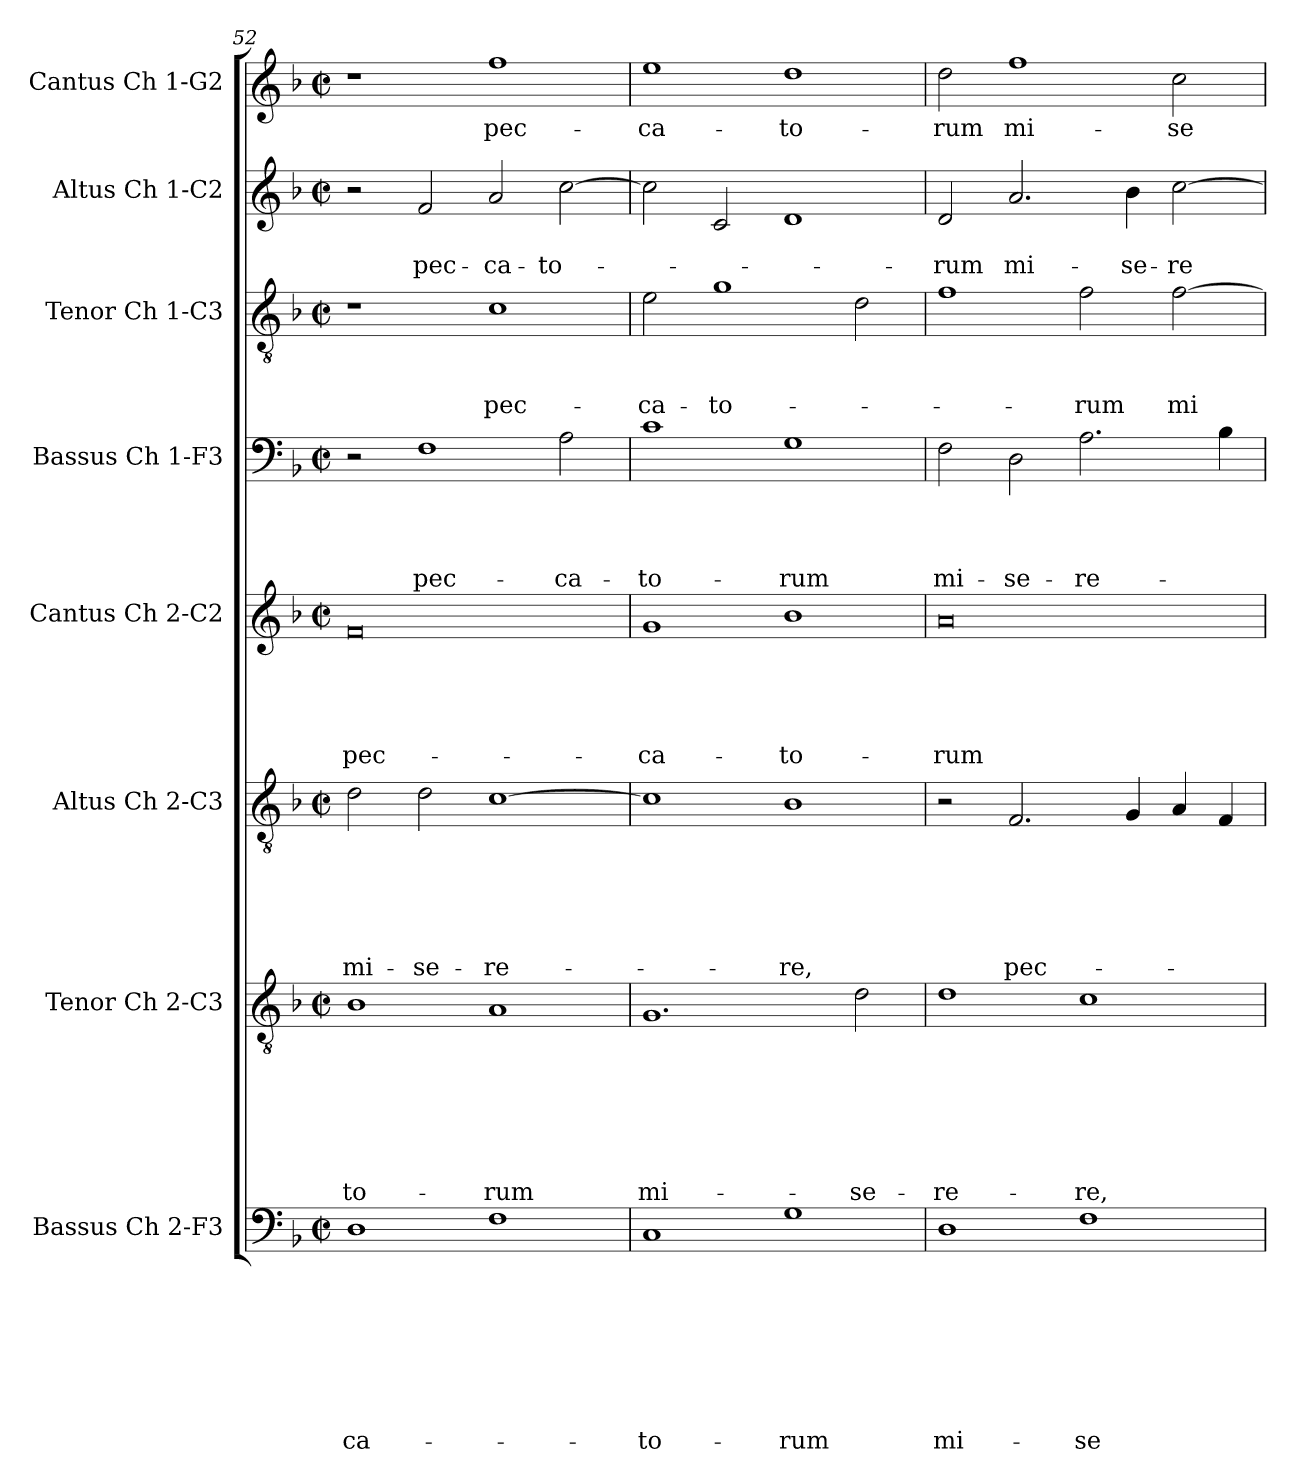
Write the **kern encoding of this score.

**kern	**text	**text	**text	**text	**text	**text	**text	**text	**kern	**text	**text	**text	**text	**text	**text	**text	**kern	**text	**text	**text	**text	**text	**text	**kern	**text	**text	**text	**text	**text	**kern	**text	**text	**text	**text	**kern	**text	**text	**text	**kern	**text	**text	**kern	**text
*part8	*part8	*part8	*part8	*part8	*part8	*part8	*part8	*part8	*part7	*part7	*part7	*part7	*part7	*part7	*part7	*part7	*part6	*part6	*part6	*part6	*part6	*part6	*part6	*part5	*part5	*part5	*part5	*part5	*part5	*part4	*part4	*part4	*part4	*part4	*part3	*part3	*part3	*part3	*part2	*part2	*part2	*part1	*part1
*staff8	*staff8	*staff8	*staff8	*staff8	*staff8	*staff8	*staff8	*staff8	*staff7	*staff7	*staff7	*staff7	*staff7	*staff7	*staff7	*staff7	*staff6	*staff6	*staff6	*staff6	*staff6	*staff6	*staff6	*staff5	*staff5	*staff5	*staff5	*staff5	*staff5	*staff4	*staff4	*staff4	*staff4	*staff4	*staff3	*staff3	*staff3	*staff3	*staff2	*staff2	*staff2	*staff1	*staff1
*I"Bassus Ch 2-F3	*	*	*	*	*	*	*	*	*I"Tenor Ch 2-C3	*	*	*	*	*	*	*	*I"Altus Ch 2-C3	*	*	*	*	*	*	*I"Cantus Ch 2-C2	*	*	*	*	*	*I"Bassus Ch 1-F3	*	*	*	*	*I"Tenor Ch 1-C3	*	*	*	*I"Altus Ch 1-C2	*	*	*I"Cantus Ch 1-G2	*
*I'B2	*	*	*	*	*	*	*	*	*I'T2	*	*	*	*	*	*	*	*I'A2	*	*	*	*	*	*	*I'C2	*	*	*	*	*	*I'B1	*	*	*	*	*I'T1	*	*	*	*I'A1	*	*	*I'C1	*
*clefF4	*	*	*	*	*	*	*	*	*clefGv2	*	*	*	*	*	*	*	*clefGv2	*	*	*	*	*	*	*clefG2	*	*	*	*	*	*clefF4	*	*	*	*	*clefGv2	*	*	*	*clefG2	*	*	*clefG2	*
*k[b-]	*	*	*	*	*	*	*	*	*k[b-]	*	*	*	*	*	*	*	*k[b-]	*	*	*	*	*	*	*k[b-]	*	*	*	*	*	*k[b-]	*	*	*	*	*k[b-]	*	*	*	*k[b-]	*	*	*k[b-]	*
*F:	*	*	*	*	*	*	*	*	*F:	*	*	*	*	*	*	*	*F:	*	*	*	*	*	*	*F:	*	*	*	*	*	*F:	*	*	*	*	*F:	*	*	*	*F:	*	*	*F:	*
*M2/2	*	*	*	*	*	*	*	*	*M2/2	*	*	*	*	*	*	*	*M2/2	*	*	*	*	*	*	*M2/2	*	*	*	*	*	*M2/2	*	*	*	*	*M2/2	*	*	*	*M2/2	*	*	*M2/2	*
*met(c|)	*	*	*	*	*	*	*	*	*met(c|)	*	*	*	*	*	*	*	*met(c|)	*	*	*	*	*	*	*met(c|)	*	*	*	*	*	*met(c|)	*	*	*	*	*met(c|)	*	*	*	*met(c|)	*	*	*met(c|)	*
=52	=52	=52	=52	=52	=52	=52	=52	=52	=52	=52	=52	=52	=52	=52	=52	=52	=52	=52	=52	=52	=52	=52	=52	=52	=52	=52	=52	=52	=52	=52	=52	=52	=52	=52	=52	=52	=52	=52	=52	=52	=52	=52	=52
1D	.	.	.	.	.	.	.	-ca-	1B-	.	.	.	.	.	.	-to-	2d\	.	.	.	.	.	mi-	0f	.	.	.	.	pec-	2r	.	.	.	.	1r	.	.	.	2r	.	.	1r	.
.	.	.	.	.	.	.	.	.	.	.	.	.	.	.	.	.	2d\	.	.	.	.	.	-se-	.	.	.	.	.	.	1F	.	.	.	pec-	.	.	.	.	2f/	.	pec-	.	.
1F	.	.	.	.	.	.	.	.	1A	.	.	.	.	.	.	-rum	[1c	.	.	.	.	.	-re-	.	.	.	.	.	.	.	.	.	.	.	1c	.	.	pec-	2a/	.	-ca-	1ff	pec-
.	.	.	.	.	.	.	.	.	.	.	.	.	.	.	.	.	.	.	.	.	.	.	.	.	.	.	.	.	.	2A\	.	.	.	-ca-	.	.	.	.	[2cc\	.	-to-	.	.
=53	=53	=53	=53	=53	=53	=53	=53	=53	=53	=53	=53	=53	=53	=53	=53	=53	=53	=53	=53	=53	=53	=53	=53	=53	=53	=53	=53	=53	=53	=53	=53	=53	=53	=53	=53	=53	=53	=53	=53	=53	=53	=53	=53
1C	.	.	.	.	.	.	.	-to-	1.G	.	.	.	.	.	.	mi-	1c]	.	.	.	.	.	.	1g	.	.	.	.	-ca-	1c	.	.	.	-to-	2e\	.	.	-ca-	2cc\]	.	.	1ee	-ca-
.	.	.	.	.	.	.	.	.	.	.	.	.	.	.	.	.	.	.	.	.	.	.	.	.	.	.	.	.	.	.	.	.	.	.	1g	.	.	-to-	2c/	.	.	.	.
1G	.	.	.	.	.	.	.	-rum	.	.	.	.	.	.	.	.	1B-	.	.	.	.	.	-re,	1b-	.	.	.	.	-to-	1G	.	.	.	-rum	.	.	.	.	1d	.	.	1dd	-to-
.	.	.	.	.	.	.	.	.	2d\	.	.	.	.	.	.	-se-	.	.	.	.	.	.	.	.	.	.	.	.	.	.	.	.	.	.	2d\	.	.	.	.	.	.	.	.
=54	=54	=54	=54	=54	=54	=54	=54	=54	=54	=54	=54	=54	=54	=54	=54	=54	=54	=54	=54	=54	=54	=54	=54	=54	=54	=54	=54	=54	=54	=54	=54	=54	=54	=54	=54	=54	=54	=54	=54	=54	=54	=54	=54
1D	.	.	.	.	.	.	.	mi-	1d	.	.	.	.	.	.	-re-	2r	.	.	.	.	.	.	0a	.	.	.	.	-rum	2F\	.	.	.	mi-	1f	.	.	.	2d/	.	-rum	2dd\	-rum
.	.	.	.	.	.	.	.	.	.	.	.	.	.	.	.	.	2.F/	.	.	.	.	.	pec-	.	.	.	.	.	.	2D\	.	.	.	-se-	.	.	.	.	2.a/	.	mi-	1ff	mi-
1F	.	.	.	.	.	.	.	-se-	1c	.	.	.	.	.	.	-re,	.	.	.	.	.	.	.	.	.	.	.	.	.	2.A\	.	.	.	-re-	2f\	.	.	-rum	.	.	.	.	.
.	.	.	.	.	.	.	.	.	.	.	.	.	.	.	.	.	4G/	.	.	.	.	.	.	.	.	.	.	.	.	.	.	.	.	.	.	.	.	.	4b-\	.	-se-	.	.
.	.	.	.	.	.	.	.	.	.	.	.	.	.	.	.	.	4A/	.	.	.	.	.	.	.	.	.	.	.	.	.	.	.	.	.	[2f\	.	.	mi-	[2cc\	.	-re-	2cc\	-se-
.	.	.	.	.	.	.	.	.	.	.	.	.	.	.	.	.	4F/	.	.	.	.	.	.	.	.	.	.	.	.	4B-\	.	.	.	.	.	.	.	.	.	.	.	.	.
=	=	=	=	=	=	=	=	=	=	=	=	=	=	=	=	=	=	=	=	=	=	=	=	=	=	=	=	=	=	=	=	=	=	=	=	=	=	=	=	=	=	=	=
*-	*-	*-	*-	*-	*-	*-	*-	*-	*-	*-	*-	*-	*-	*-	*-	*-	*-	*-	*-	*-	*-	*-	*-	*-	*-	*-	*-	*-	*-	*-	*-	*-	*-	*-	*-	*-	*-	*-	*-	*-	*-	*-	*-
